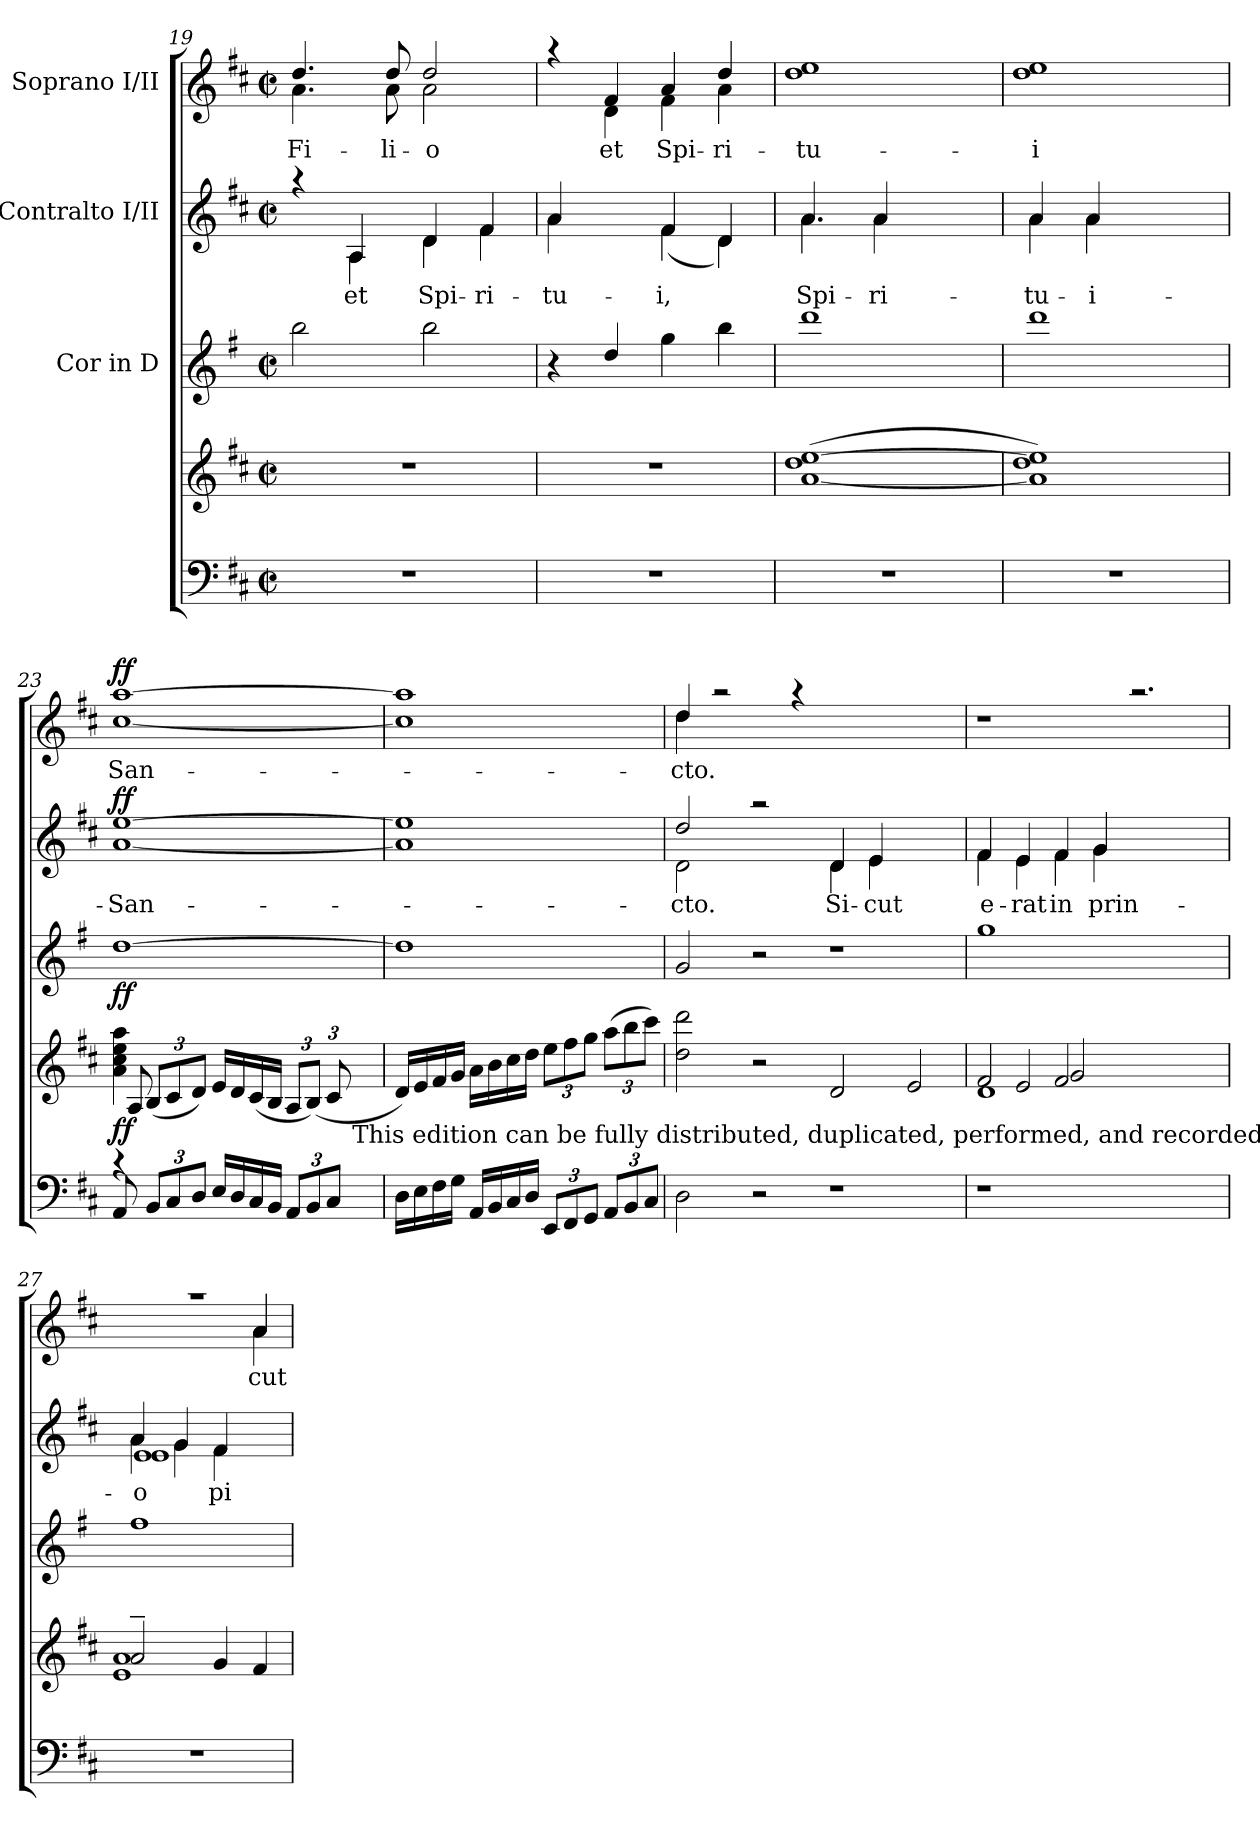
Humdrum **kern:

**kern	**kern	**dynam	**kern	**dynam	**kern	**text	**dynam	**kern	**text	**dynam
*part5	*part4	*part4	*part3	*part3	*part2	*part2	*part2	*part1	*part1	*part1
*staff5	*staff4	*staff4	*staff3	*staff3	*staff2	*staff2	*staff2	*staff1	*staff1	*staff1
*	*	*	*I"Cor in D	*	*I"Contralto I/II	*	*	*I"Soprano I/II	*	*
*clefF4	*clefG2	*	*clefG2	*	*clefG2	*	*	*clefG2	*	*
*ITrd1c2	*ITrd1c2	*	*ITrd4c7	*	*ITrd1c2	*	*	*ITrd1c2	*	*
*k[]	*k[]	*	*k[]	*	*k[]	*	*	*k[]	*	*
*C:	*C:	*	*C:	*	*C:	*	*	*C:	*	*
*M2/2	*M2/2	*	*M2/2	*	*M2/2	*	*	*M2/2	*	*
*met(c|)	*met(c|)	*	*met(c|)	*	*met(c|)	*	*	*met(c|)	*	*
=19	=19	=19	=19	=19	=19	=19	=19	=19	=19	=19
*	*	*	*	*	*^	*	*	*	*	*
!	!	!	!	!	!	!	!	!	!	!LO:LY:b	!
*	*	*	*	*	*	*	*	*	*^	*	*
1r	1r	.	2ee\	.	4raa	4ryy	.	.	4.cc/	4.g\	Fi-	.
!	!	!	!	!	!	!	!LO:LY:b	!	!	!	!	!
.	.	.	.	.	4G/	4G\	et	.	.	.	.	.
!	!	!	!	!	!	!	!	!	!	!	!LO:LY:b	!
.	.	.	.	.	.	.	.	.	8cc/	8g\	-li-	.
!	!	!	!	!	!	!	!LO:LY:b	!	!	!	!LO:LY:b	!
.	.	.	2ee\	.	4c/	4c\	Spi-	.	2cc/	2g\	-o	.
!	!	!	!	!	!	!	!LO:LY:b	!	!	!	!	!
.	.	.	.	.	4e/	4e\	-ri-	.	.	.	.	.
=20	=20	=20	=20	=20	=20	=20	=20	=20	=20	=20	=20	=20
!	!	!	!	!	!	!	!LO:LY:b	!	!	!	!	!
1r	1r	.	4r	.	4g/	4g\	-tu-	.	4raa	4ryy	.	.
!	!	!	!	!	!	!	!	!	!	!	!LO:LY:b	!
.	.	.	4g/	.	4ryy	4ryy	.	.	4e/	4c\	et	.
!	!	!	!	!	!	!	!LO:LY:b	!	!	!	!LO:LY:b	!
.	.	.	4cc\	.	4e/	(<4e\	-i,	.	4g/	4e\	Spi-	.
!	!	!	!	!	!	!	!	!	!	!	!LO:LY:b	!
.	.	.	4ee\	.	4c/	4c\)	.	.	4cc/	4g\	-ri-	.
=21	=21	=21	=21	=21	=21	=21	=21	=21	=21	=21	=21	=21
!	!	!	!	!	!	!	!LO:LY:b	!	!	!	!LO:LY:b	!
*	*	*	*	*	*	*	*	*	*v	*v	*	*
1r	(<[<1g 1cc [>1dd	.	1gg	.	4.g/	4.g\	Spi-	.	1cc 1dd	-tu-	.
!	!	!	!	!	!	!	!LO:LY:b	!	!	!	!
.	.	.	.	.	4g/	4g\	-ri-	.	.	.	.
.	.	.	.	.	4.ryy	4.ryy	.	.	.	.	.
=22	=22	=22	=22	=22	=22	=22	=22	=22	=22	=22	=22
!	!	!	!	!	!	!	!LO:LY:b	!	!	!LO:LY:b:rj	!
1r	1g] 1cc 1dd])	.	1gg	.	4g/	4g\	-tu-	.	1cc 1dd	-i	.
!	!	!	!	!	!	!	!LO:LY:b	!	!	!	!
.	.	.	.	.	4g/	4g\	-i-	.	.	.	.
.	.	.	.	.	2ryy	2ryy	.	.	.	.	.
=23	=23	=23	=23	=23	=23	=23	=23	=23	=23	=23	=23
*^	*^	*	*	*	*	*	*	*	*	*	*
*	*	*	*^	*	*	*	*	*	*	*	*	*	*
!	!	!	!	!	!LO:DY:b	!	!LO:DY:b	!	!	!LO:LY:b	!LO:DY:a	!	!LO:LY:b	!LO:DY:a
*	*	*	*	*	*	*	*	*v	*v	*	*	*	*	*
4rc	8GG>/	4g\< 4b\< 4dd\< 4gg\<	8G/	24%19ryy	ff	[<1g	ff	[<1g [>1dd	-San-	ff	[<1b [>1gg	San-	ff
*	*Xbrackettup	*	*Xbrackettup	*	*	*	*	*	*	*	*	*	*
.	12AA/L	.	(>12A/L	.	.	.	.	.	.	.	.	.	.
.	12BB/	.	12B/	.	.	.	.	.	.	.	.	.	.
8ryy	.	8ryy	.	.	.	.	.	.	.	.	.	.	.
.	12C/J	.	12c/J)	.	.	.	.	.	.	.	.	.	.
2ryy	16D/LL	2ryy	16d/LL	.	.	.	.	.	.	.	.	.	.
.	16C/	.	16c/	.	.	.	.	.	.	.	.	.	.
.	16BB/	.	(>16B/	.	.	.	.	.	.	.	.	.	.
.	16AA/JJ	.	16A/JJ	.	.	.	.	.	.	.	.	.	.
.	12GG/L	.	12G/L	.	.	.	.	.	.	.	.	.	.
.	12AA/	.	(12A/J)	.	.	.	.	.	.	.	.	.	.
.	12BB/J	.	96%5ryy	12B/	.	.	.	.	.	.	.	.	.
.	.	.	8ryy	.	.	.	.	.	.	.	.	.	.
!	!	!LO:TX:b:t=This edition can be fully distributed, duplicated, performed, and recorded	!	!	!	!	!	!	!	!	!	!	!
8ryy	8ryy	8ryy	.	8ryy	.	.	.	.	.	.	.	.	.
.	.	.	32ryy	.	.	.	.	.	.	.	.	.	.
*v	*v	*	*	*	*	*	*	*	*	*	*	*	*
*	*v	*v	*v	*	*	*	*	*	*	*	*	*
=24	=24	=24	=24	=24	=24	=24	=24	=24	=24	=24
16C\LL	16c/LL)	.	1g]	.	1g] 1dd]	.	.	1b] 1gg]	.	.
16D\	16d/	.	.	.	.	.	.	.	.	.
16E\	16e/	.	.	.	.	.	.	.	.	.
16F\JJ	16f/JJ	.	.	.	.	.	.	.	.	.
16GG/LL	16g\LL	.	.	.	.	.	.	.	.	.
16AA/	16a\	.	.	.	.	.	.	.	.	.
16BB/	16b\	.	.	.	.	.	.	.	.	.
16C/JJ	16cc\JJ	.	.	.	.	.	.	.	.	.
12DD/L	12dd\L	.	.	.	.	.	.	.	.	.
12EE/	12ee\	.	.	.	.	.	.	.	.	.
12FF/J	12ff\J	.	.	.	.	.	.	.	.	.
12GG/L	(>12gg\L	.	.	.	.	.	.	.	.	.
12AA/	12aa\	.	.	.	.	.	.	.	.	.
12BB/J	12bb\J)	.	.	.	.	.	.	.	.	.
!!LO:PB:g=z
=25	=25	=25	=25	=25	=25	=25	=25	=25	=25	=25
!	!	!	!	!	!	!LO:LY:b	!	!	!LO:LY:b	!
*	*	*	*	*	*^	*	*	*^	*	*
2C\	2cc\ 2ccc\	.	2c/	.	2cc/	2c\	-cto.	.	4cc/	4cc\	-cto.	.
.	.	.	.	.	.	.	.	.	2raa	1ryy	.	.
2r	2r	.	2r	.	2raa	2ryy	.	.	.	.	.	.
.	.	.	.	.	.	.	.	.	4raa	.	.	.
!	!	!	!	!	!	!	!LO:LY:b	!	!	!	!	!
1r	2c/	.	1r	.	4c/	4c\	Si-	.	1ryy	.	.	.
!	!	!	!	!	!	!	!LO:LY:b	!	!	!	!	!
.	.	.	.	.	4d/	4d\	-cut	.	.	2.ryy	.	.
.	2d/	.	.	.	2ryy	2ryy	.	.	.	.	.	.
*	*	*	*	*	*	*	*	*	*v	*v	*	*
=26	=26	=26	=26	=26	=26	=26	=26	=26	=26	=26	=26
*	*^	*	*	*	*	*	*	*	*	*	*
*	*	*^	*	*	*	*	*	*	*	*	*	*
*	*	*	*^	*	*	*	*	*	*	*	*	*	*
!	!	!	!	!	!	!	!	!	!	!LO:LY:b	!	!	!	!
1r	2e/	1c	4ryy	2ryy	.	1cc	.	4e/	4e\	e-	.	1r	.	.
!	!	!	!	!	!	!	!	!	!	!LO:LY:b	!	!	!	!
.	.	.	2d/	.	.	.	.	4d/	4d\	-rat	.	.	.	.
!	!	!	!	!	!	!	!	!	!	!LO:LY:b	!	!	!	!
.	2e/	.	.	2f/	.	.	.	4e/	4e\	in	.	.	.	.
!	!	!	!	!	!	!	!	!	!	!LO:LY:b	!	!	!	!
.	.	.	2.ryy	.	.	.	.	4f/	4f\	prin-	.	.	.	.
2.ryy	2.ryy	2.ryy	.	2.ryy	.	2.ryy	.	2.ryy	2.ryy	.	.	2.raa	.	.
.	.	.	4ryy	.	.	.	.	.	.	.	.	.	.	.
*	*	*	*v	*v	*	*	*	*v	*v	*	*	*	*	*
=27	=27	=27	=27	=27	=27	=27	=27	=27	=27	=27	=27	=27
!	!	!	!	!	!	!	!	!LO:LY:b	!	!	!	!
*	*	*	*	*	*	*	*^	*	*	*	*	*
*	*	*	*	*	*	*	*	*^	*	*	*	*	*
!	!	!	!	!	!	!	!	!	!	!LO:LY:b:rj	!	!	!	!
*	*	*	*	*	*	*	*	*	*^	*	*	*^	*	*
*	*	*	*	*	*	*	*	*	*	*	*	*	*	*^	*	*
*	*	*v	*v	*	*	*	*	*	*	*	*	*	*	*	*^	*	*
1r	2g~>/	1d 1g	.	1b	.	(4g/	4g\	1d	1d	-o	.	1raa	2.ryy	2.ryy	2.ryy	.	.
.	.	.	.	.	.	(4f\	4f/)	.	.	.	.	.	.	.	.	.	.
!	!	!	!	!	!	!	!	!	!	!LO:LY:b	!	!	!	!	!	!	!
.	4f/	.	.	.	.	4e/	4e\	.	.	-pi-	.	.	.	.	.	.	.
!	!	!	!	!	!	!	!	!	!	!	!	!	!	!	!	!LO:LY:b	!
!	!	!	!	!	!	!	!	!	!	!	!	!	!	!	!	!LO:LY:b	!
.	4e/	.	.	.	.	4ryy	4ryy	.	.	.	.	.	4g/	4g\	4g/	-cut	.
*	*	*	*	*	*	*v	*v	*v	*v	*	*	*	*	*	*	*	*
*	*v	*v	*	*	*	*	*	*	*v	*v	*v	*v	*	*
=	=	=	=	=	=	=	=	=	=	=
*-	*-	*-	*-	*-	*-	*-	*-	*-	*-	*-
